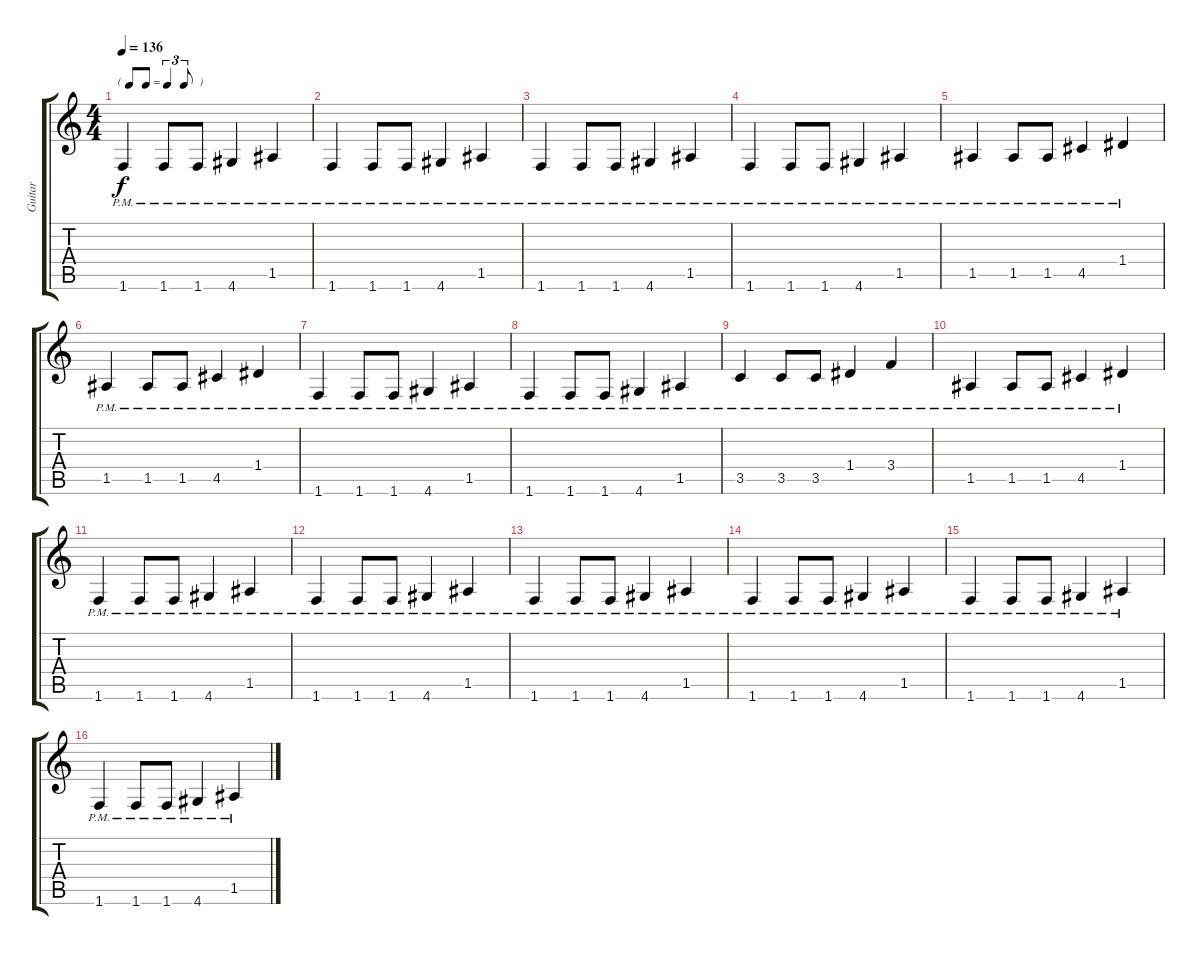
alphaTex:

\track ("Guitar" "Guitar") {instrument overdrivenguitar}
\staff {score tabs}
\tuning (E4 B3 G3 D3 A2 E2) {hide}
\ts (4 4)
\tf triplet8th
\tempo 136
\clef g2
\ks c
1.6{pm}.4{dy f volume 13} 1.6{pm}.8 1.6{pm}.8 4.6{pm}.4 1.5{pm}.4 |
1.6{pm}.4 1.6{pm}.8 1.6{pm}.8 4.6{pm}.4 1.5{pm}.4 |
1.6{pm}.4 1.6{pm}.8 1.6{pm}.8 4.6{pm}.4 1.5{pm}.4 |
1.6{pm}.4 1.6{pm}.8 1.6{pm}.8 4.6{pm}.4 1.5{pm}.4 |
1.5{pm}.4 1.5{pm}.8 1.5{pm}.8 4.5{pm}.4 1.4{pm}.4 |
1.5{pm}.4 1.5{pm}.8 1.5{pm}.8 4.5{pm}.4 1.4{pm}.4 |
1.6{pm}.4 1.6{pm}.8 1.6{pm}.8 4.6{pm}.4 1.5{pm}.4 |
1.6{pm}.4 1.6{pm}.8 1.6{pm}.8 4.6{pm}.4 1.5{pm}.4 |
3.5{pm}.4 3.5{pm}.8 3.5{pm}.8 1.4{pm}.4 3.4{pm}.4 |
1.5{pm}.4 1.5{pm}.8 1.5{pm}.8 4.5{pm}.4 1.4{pm}.4 |
1.6{pm}.4 1.6{pm}.8 1.6{pm}.8 4.6{pm}.4 1.5{pm}.4 |
1.6{pm}.4 1.6{pm}.8 1.6{pm}.8 4.6{pm}.4 1.5{pm}.4 |
1.6{pm}.4 1.6{pm}.8 1.6{pm}.8 4.6{pm}.4 1.5{pm}.4 |
1.6{pm}.4 1.6{pm}.8 1.6{pm}.8 4.6{pm}.4 1.5{pm}.4 |
1.6{pm}.4 1.6{pm}.8 1.6{pm}.8 4.6{pm}.4 1.5{pm}.4 |
1.6{pm}.4 1.6{pm}.8 1.6{pm}.8 4.6{pm}.4 1.5{pm}.4
